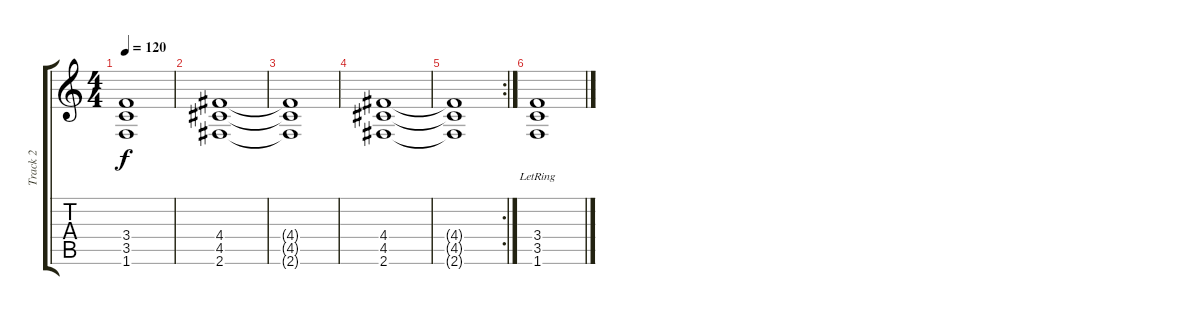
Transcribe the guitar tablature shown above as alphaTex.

\track ("Track 2" "Track 2") {instrument overdrivenguitar}
\staff {score tabs}
\tuning (E4 B3 G3 D3 A2 E2) {hide}
\ts (4 4)
\tempo 120
\clef g2
\ks c
(3.4{t} 3.5{t} 1.6{t}).1{dy f} |
(4.4 4.5 2.6).1 |
(4.4{t} 4.5{t} 2.6{t}).1 |
(4.4 4.5 2.6).1 |
\rc 2
(4.4{t} 4.5{t} 2.6{t}).1 |
(3.4{lr} 3.5{lr} 1.6{lr}).1
